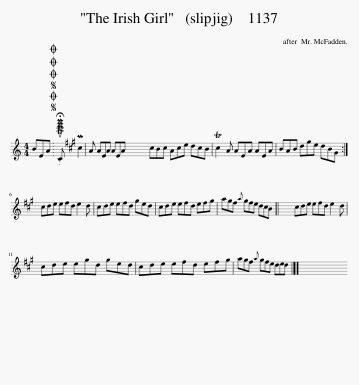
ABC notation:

X:1
L:1/8
M:4/4
I:linebreak $
K:C
V:1 treble
V:1
 BEA |SOSOOO .!fermata!PMTuC M^c2 A AEA AEA | ^cBc Ace dcB | T^c2 A AEA AEA | BAB d^ge dB^G :|$ %5
 ^cde e^fd e2 d | ^cde e^fd ^ged | ^cde e^fd ef^g | a^g^f{a} gfe d^cB | ^cde e^fd e2 d |$ %10
 ^cde e^gd ged | ^cde e^fd ef^g | a^g^f{a} gfe ded |] %13
